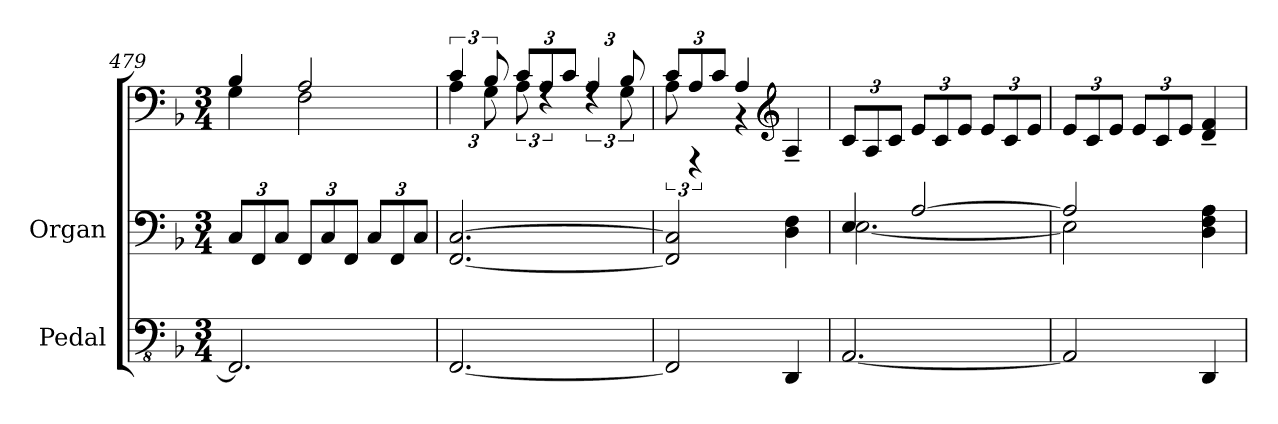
**kern	**kern	**kern
*part2	*part1	*part1
*staff3	*staff2	*staff1
*I"Pedal	*I"Organ	*
!!LO:LB:g=z
*clefFv4	*clefF4	*clefF4
*k[b-]	*k[b-]	*k[b-]
*M3/4	*M3/4	*M3/4
*	*Xbrackettup	*
=479	=479	=479
*	*	*^
2.FFF/]	12C/L	4B-/	4G\
.	12FF/	.	.
.	12C/J	.	.
.	12FF/L	2A/	2F\
.	12C/	.	.
.	12FF/J	.	.
.	12C/L	.	.
.	12FF/	.	.
.	12C/J	.	.
=480	=480	=480	=480
[2.FFF/	[2.FF/ [2.C/	6c/	6A\
.	.	12B-/	12G\
*	*	*Xbrackettup	*brackettup
.	.	12c/L	12A\
.	.	12A/	6rF
.	.	12c/J	.
.	.	6A/	6rF
.	.	12B-/	12G\
=481	=481	=481	=481
*	*	*Xbrackettup	*brackettup
2FFF/]	2FF/] 2C/]	12c/L	12A\
.	.	12A/	6rAAA
.	.	12c/J	.
.	.	4A/	4r
*	*	*clefG2	*
4DDD/	4D\ 4F\	4A~/	4ryy
*	*	*v	*v
=482	=482	=482
*	*^	*
*	*	*	*Xbrackettup
[2.AAA/	4E/	[2.E\	12c/L
.	.	.	12A/
.	.	.	12c/J
.	[2A/	.	12e/L
.	.	.	12c/
.	.	.	12e/J
.	.	.	12e/L
.	.	.	12c/
.	.	.	12e/J
=483	=483	=483	=483
2AAA/]	2A/]	2E\]	12e/L
.	.	.	12c/
.	.	.	12e/J
.	.	.	12e/L
.	.	.	12c/
.	.	.	12e/J
4DDD/	4D\ 4F\ 4A\	4ryy	4d/~ 4f/~
*	*v	*v	*
=	=	=
*-	*-	*-
